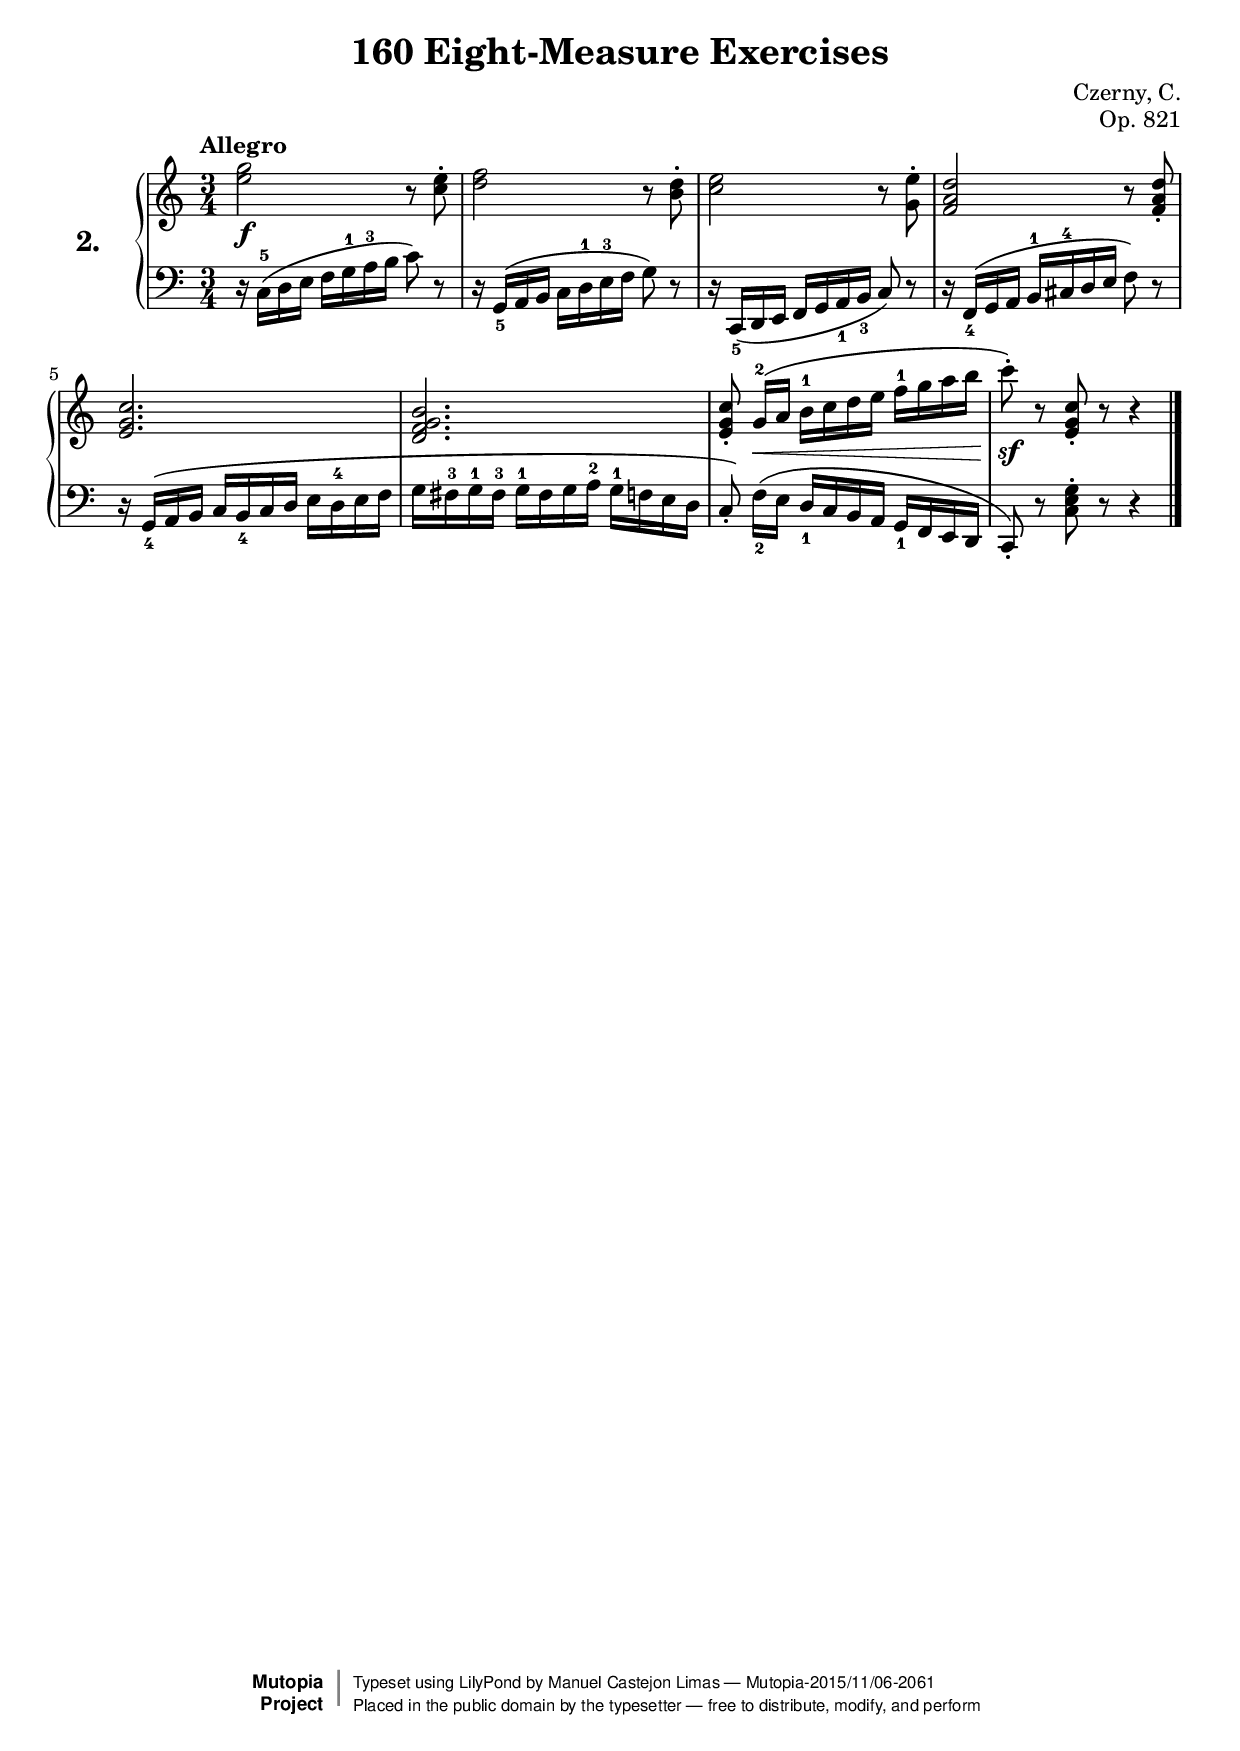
\version "2.18.2"

\header {
    composer	        =       "Czerny, C."
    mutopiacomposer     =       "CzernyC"

    title	        =	"160 Eight-Measure Exercises"
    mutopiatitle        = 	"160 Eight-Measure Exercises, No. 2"

    opus	        =	"Op. 821"
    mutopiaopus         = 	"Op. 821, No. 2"
    
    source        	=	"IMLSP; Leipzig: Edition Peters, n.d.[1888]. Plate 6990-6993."
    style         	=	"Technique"
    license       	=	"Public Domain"
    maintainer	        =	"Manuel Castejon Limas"
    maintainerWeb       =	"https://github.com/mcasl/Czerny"
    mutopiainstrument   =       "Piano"

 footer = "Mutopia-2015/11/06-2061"
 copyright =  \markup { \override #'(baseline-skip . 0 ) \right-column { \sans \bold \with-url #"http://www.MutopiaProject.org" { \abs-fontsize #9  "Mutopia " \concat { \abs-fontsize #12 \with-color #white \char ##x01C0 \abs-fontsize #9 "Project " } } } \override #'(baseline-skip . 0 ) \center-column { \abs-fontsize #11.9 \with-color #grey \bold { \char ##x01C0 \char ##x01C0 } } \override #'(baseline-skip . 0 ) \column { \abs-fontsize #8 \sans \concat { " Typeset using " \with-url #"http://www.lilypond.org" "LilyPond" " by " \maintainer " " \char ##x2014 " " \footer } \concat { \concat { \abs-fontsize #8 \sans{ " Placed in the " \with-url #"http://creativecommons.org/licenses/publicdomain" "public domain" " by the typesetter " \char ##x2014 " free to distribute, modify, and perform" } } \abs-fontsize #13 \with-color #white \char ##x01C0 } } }
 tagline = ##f
}


%--------Definitions
global = {
  \key c \major
  \time 3/4
}

exerciseNumber = "2."

upperStaff =   { \tempo "Allegro"
  <e'' g''>2 \f r8 <c'' e''>-\staccato    | %1
  <d'' f''>2 r8 <b'  d''>-\staccato       | %2
  <c'' e''>2 r8 <g'  e''>-\staccato       | %3                                      
  <f' a' d''>2 r8 <f' a' d''>-\staccato   | %4                                      

  <e' g' c''>2.                           | %5                                      
  <d' f' g' b'>2.                         | %6
  <e' g' c''>8-\staccato   g'16[-2 \( \<  a'] b'-1 c'' d'' e'' f''-1 g'' a'' b''   | %7
  c'''8-\staccato \sf \) r8 <e' g' c''>8-\staccato r8 r4   \bar "|." %8
}

lowerStaff =  {
          r16 c-5 \( d e f g-1 a-3 b c'8 \) r8       | %1
          r16 g,_5 \(  a, b, c d-1 e-3 f g8 \) r8    | %2
          r16 c,_5 \( d, e, f, g, a,_1 b,_3 c8 \) r8 | %3
          r16 f,_4 \( g, a, b,-1 cis-4 d e f8 \)  r8 | %4
          
          r16 g,_4 \( a, b, c b,_4 c d e d-4 e f              | %5
          g fis-3 g-1 fis-3 g-1 fis g a-2 g-1 f e d        | %6
  c8-\staccato \)  f16[_2 \(   e] d_1 c b, a, g,_1 f, e, d,   | %7
  c,8-\staccato \) r8 <c e g>8-\staccato r8 r4   \bar "|." %8  
}

%-------Typeset music and generate midi
\score {
    \context PianoStaff <<
        \set PianoStaff.midiInstrument = "acoustic grand"
        \set PianoStaff.instrumentName = \markup \huge \bold \exerciseNumber  
        \new Staff = "upper" { \clef treble \global \upperStaff }
        \new Staff = "lower" { \clef bass   \global \lowerStaff }
    >>
    \layout{ }
    \midi  { \tempo 4 = 110 }
}
